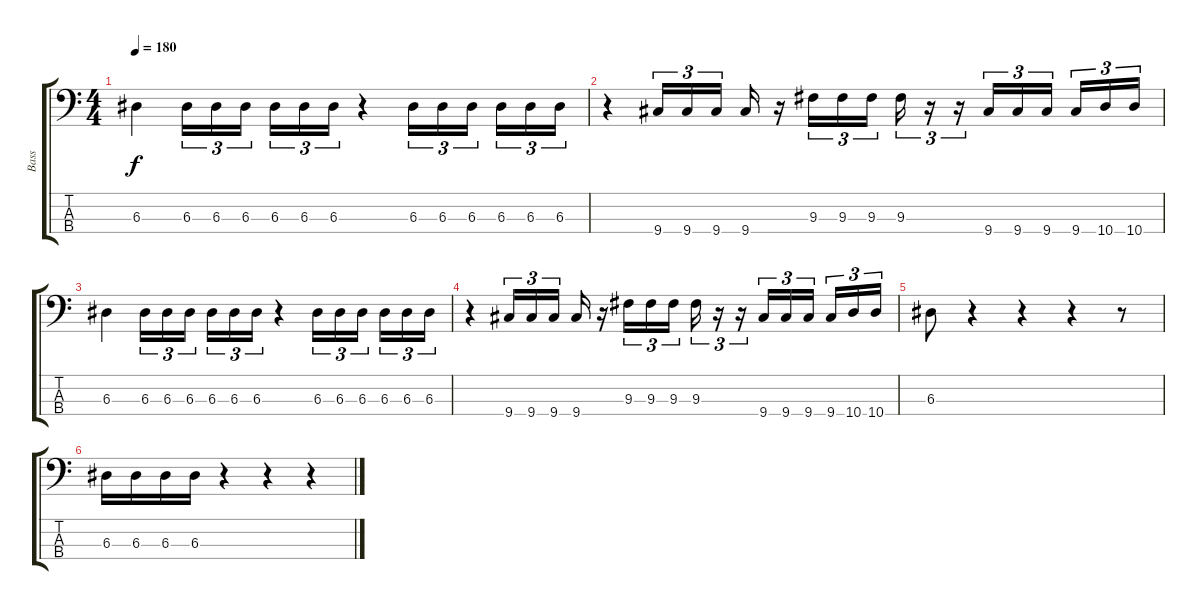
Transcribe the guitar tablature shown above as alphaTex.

\track ("Bass" "Bass") {instrument electricbassfinger}
\staff {score tabs}
\tuning (G2 D2 A1 E1) {hide}
\ts (4 4)
\tempo 180
\clef f4
\ks c
6.3.4{dy f} 6.3.16{tu (3 2)} 6.3.16{tu (3 2)} 6.3.16{tu (3 2)} 6.3.16{tu (3 2)} 6.3.16{tu (3 2)} 6.3.16{tu (3 2)} r.4 6.3.16{tu (3 2)} 6.3.16{tu (3 2)} 6.3.16{tu (3 2)} 6.3.16{tu (3 2)} 6.3.16{tu (3 2)} 6.3.16{tu (3 2)} |
r.4 9.4.16{tu (3 2)} 9.4.16{tu (3 2)} 9.4.16{tu (3 2)} 9.4.16 r.16 9.3.16{tu (3 2)} 9.3.16{tu (3 2)} 9.3.16{tu (3 2)} 9.3.16{tu (3 2)} r.16{tu (3 2)} r.16{tu (3 2)} 9.4.16{tu (3 2)} 9.4.16{tu (3 2)} 9.4.16{tu (3 2)} 9.4.16{tu (3 2)} 10.4.16{tu (3 2)} 10.4.16{tu (3 2)} |
6.3.4 6.3.16{tu (3 2)} 6.3.16{tu (3 2)} 6.3.16{tu (3 2)} 6.3.16{tu (3 2)} 6.3.16{tu (3 2)} 6.3.16{tu (3 2)} r.4 6.3.16{tu (3 2)} 6.3.16{tu (3 2)} 6.3.16{tu (3 2)} 6.3.16{tu (3 2)} 6.3.16{tu (3 2)} 6.3.16{tu (3 2)} |
r.4 9.4.16{tu (3 2)} 9.4.16{tu (3 2)} 9.4.16{tu (3 2)} 9.4.16 r.16 9.3.16{tu (3 2)} 9.3.16{tu (3 2)} 9.3.16{tu (3 2)} 9.3.16{tu (3 2)} r.16{tu (3 2)} r.16{tu (3 2)} 9.4.16{tu (3 2)} 9.4.16{tu (3 2)} 9.4.16{tu (3 2)} 9.4.16{tu (3 2)} 10.4.16{tu (3 2)} 10.4.16{tu (3 2)} |
6.3.8 r.4 r.4 r.4 r.8 |
6.3.16 6.3.16 6.3.16 6.3.16 r.4 r.4 r.4
